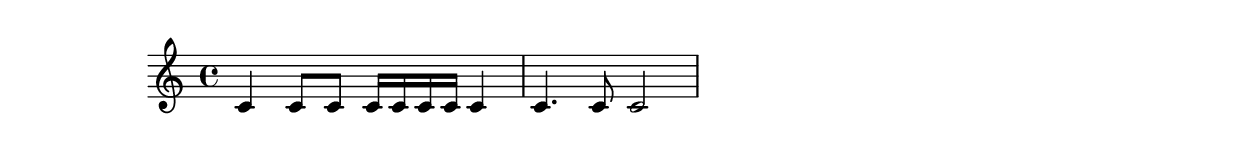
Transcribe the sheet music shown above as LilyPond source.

\relative c' {
  c4
  c8 c
  c16 c c c
  c4 |
  c4. c8 c2 |
}
